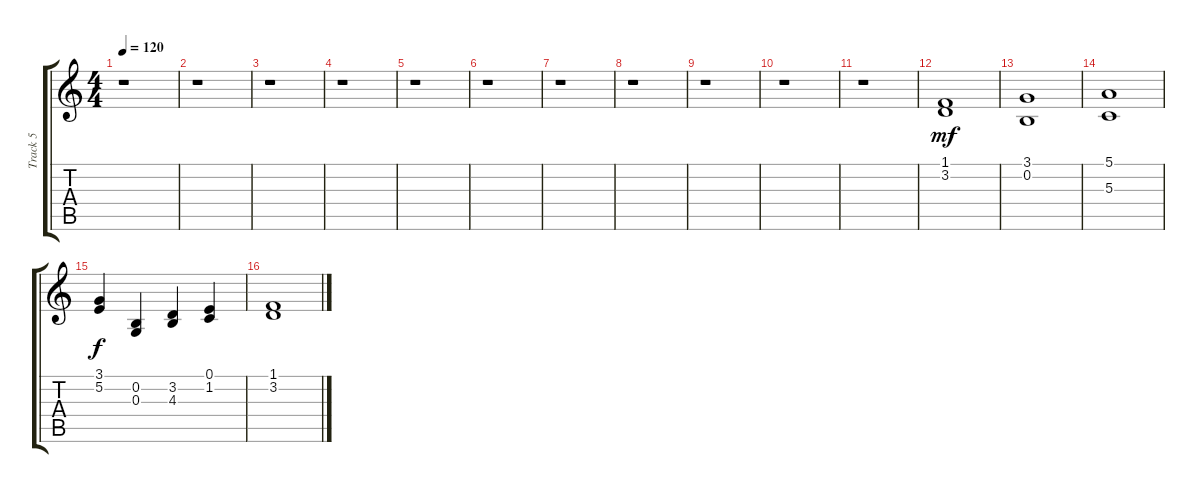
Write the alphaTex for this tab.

\track ("Track 5" "Track 5") {instrument lead1square}
\staff {score tabs}
\tuning (E4 B3 G3 D3 A2 E2) {hide}
\ts (4 4)
\tempo 120
\clef g2
\ks c
r.1{dy ff} |
r.1 |
r.1 |
r.1 |
r.1 |
r.1 |
r.1 |
r.1 |
r.1 |
r.1 |
r.1 |
(1.1 3.2).1{dy mf} |
(3.1 0.2).1 |
(5.1 5.3).1 |
(3.1 5.2).4{dy f} (0.2 0.3).4 (3.2 4.3).4 (0.1 1.2).4 |
(1.1 3.2).1
